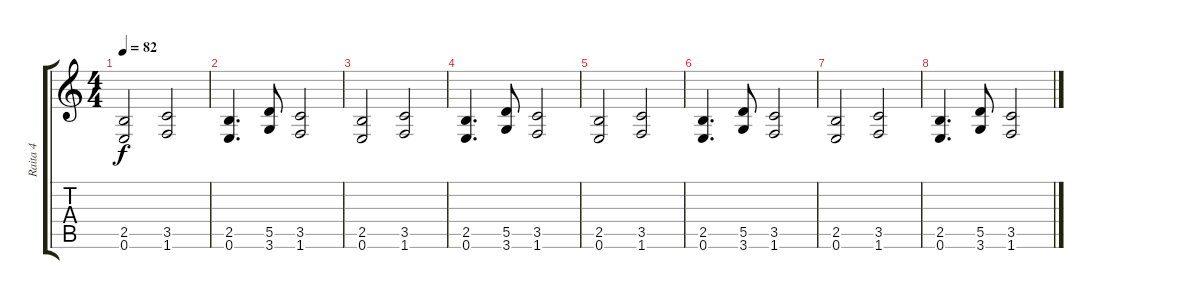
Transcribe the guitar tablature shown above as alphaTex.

\track ("Raita 4" "Raita 4") {instrument overdrivenguitar}
\staff {score tabs}
\tuning (E4 B3 G3 D3 A2 E2) {hide}
\ts (4 4)
\tempo 82
\clef g2
\ks c
(2.5 0.6).2{dy f} (3.5 1.6).2 |
(2.5 0.6).4{d} (5.5 3.6).8 (3.5 1.6).2 |
(2.5 0.6).2 (3.5 1.6).2 |
(2.5 0.6).4{d} (5.5 3.6).8 (3.5 1.6).2 |
(2.5 0.6).2 (3.5 1.6).2 |
(2.5 0.6).4{d} (5.5 3.6).8 (3.5 1.6).2 |
(2.5 0.6).2 (3.5 1.6).2 |
(2.5 0.6).4{d} (5.5 3.6).8 (3.5 1.6).2
